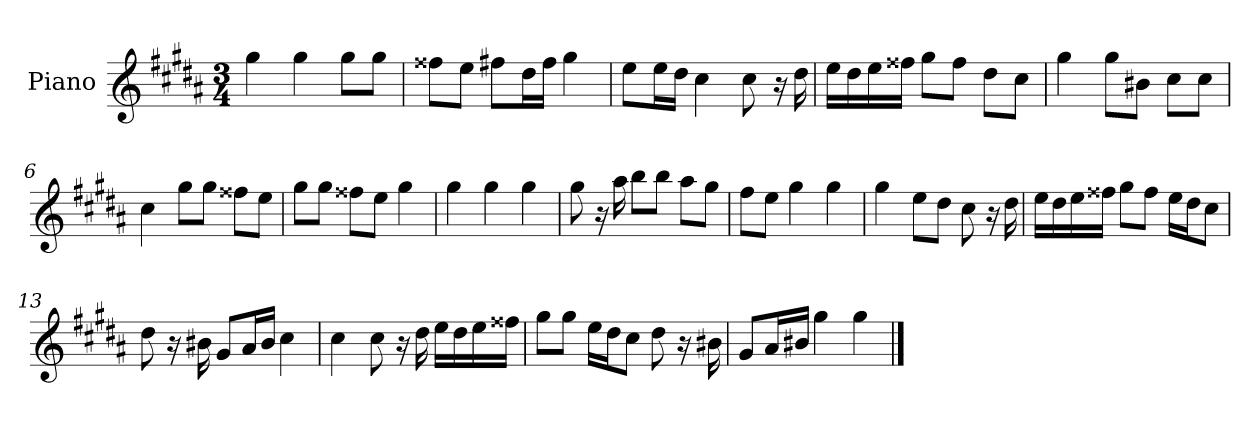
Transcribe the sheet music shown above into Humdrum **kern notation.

**kern
*part1
*staff1
*I"Piano
*I'P-no
*clefG2
*k[f#c#g#d#a#]
*M3/4
*MM92
=1
4gg#\
4gg#\
8gg#\L
8gg#\J
=2
8ff##X\L
8ee\J
8ff#X\L
16dd#\L
16ff#\JJ
4gg#\
=3
8ee\L
16ee\L
16dd#\JJ
4cc#\
8cc#\
16r
16dd#\
=4
16ee\LL
16dd#\
16ee\
16ff##X\JJ
8gg#\L
8ff##\J
8dd#\L
8cc#\J
=5
4gg#\
8gg#\L
8b#X\J
8cc#\L
8cc#\J
!!LO:LB:g=z
=6
4cc#\
8gg#\L
8gg#\J
8ff##X\L
8ee\J
=7
8gg#\L
8gg#\J
8ff##X\L
8ee\J
4gg#\
=8
4gg#\
4gg#\
4gg#\
=9
8gg#\
16r
16aa#\
8bb\L
8bb\J
8aa#\L
8gg#\J
=10
8ff#\L
8ee\J
4gg#\
4gg#\
=11
4gg#\
8ee\L
8dd#\J
8cc#\
16r
16dd#\
!!LO:LB:g=z
=12
16ee\LL
16dd#\
16ee\
16ff##X\JJ
8gg#\L
8ff##\J
16ee\LL
16dd#\J
8cc#\J
=13
8dd#\
16r
16b#X\
8g#/L
16a#/L
16b#/JJ
4cc#\
=14
4cc#\
8cc#\
16r
16dd#\
16ee\LL
16dd#\
16ee\
16ff##X\JJ
=15
8gg#\L
8gg#\J
16ee\LL
16dd#\J
8cc#\J
8dd#\
16r
16b#X\
=16
8g#/L
16a#/L
16b#X/JJ
4gg#\
4gg#\
==
*-
